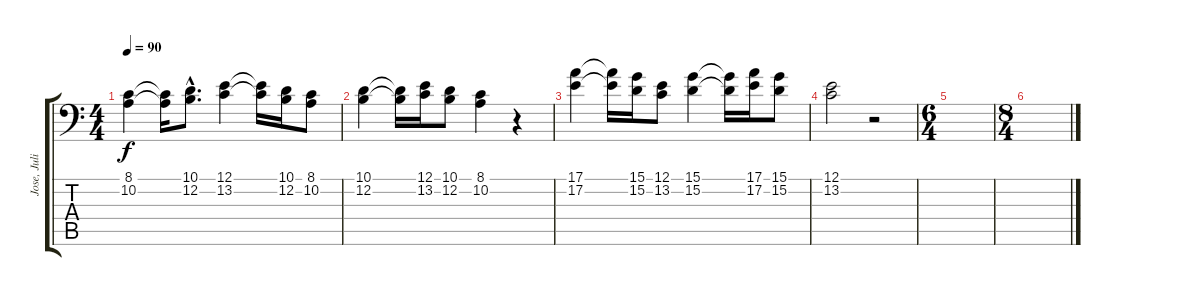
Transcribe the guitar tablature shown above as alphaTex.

\track ("Jose, Julio y Sherpa" "Jose, Juli") {instrument lead1square}
\staff {score tabs}
\tuning (E3 B2 G2 D2 A1 E1) {hide}
\ts (4 4)
\tempo 90
\clef f4
\ks c
(8.1 10.2).4{dy f volume 0} (8.1{t} 10.2{t}).16 (10.1{hac} 12.2{hac}).8{d} (12.1 13.2).4 (12.1{t} 13.2{t}).16 (10.1 12.2).16 (8.1 10.2).8 |
(10.1 12.2).4 (10.1{t} 12.2{t}).16 (12.1 13.2).16 (10.1 12.2).8 (8.1 10.2).4 r.4 |
(17.1 17.2).4 (17.1{t} 17.2{t}).16 (15.1 15.2).16 (12.1 13.2).8 (15.1 15.2).4 (15.1{t} 15.2{t}).16 (17.1 17.2).16 (15.1 15.2).8 |
(12.1 13.2).2 r.2 |
\ts (6 4)
|
\ts (8 4)
